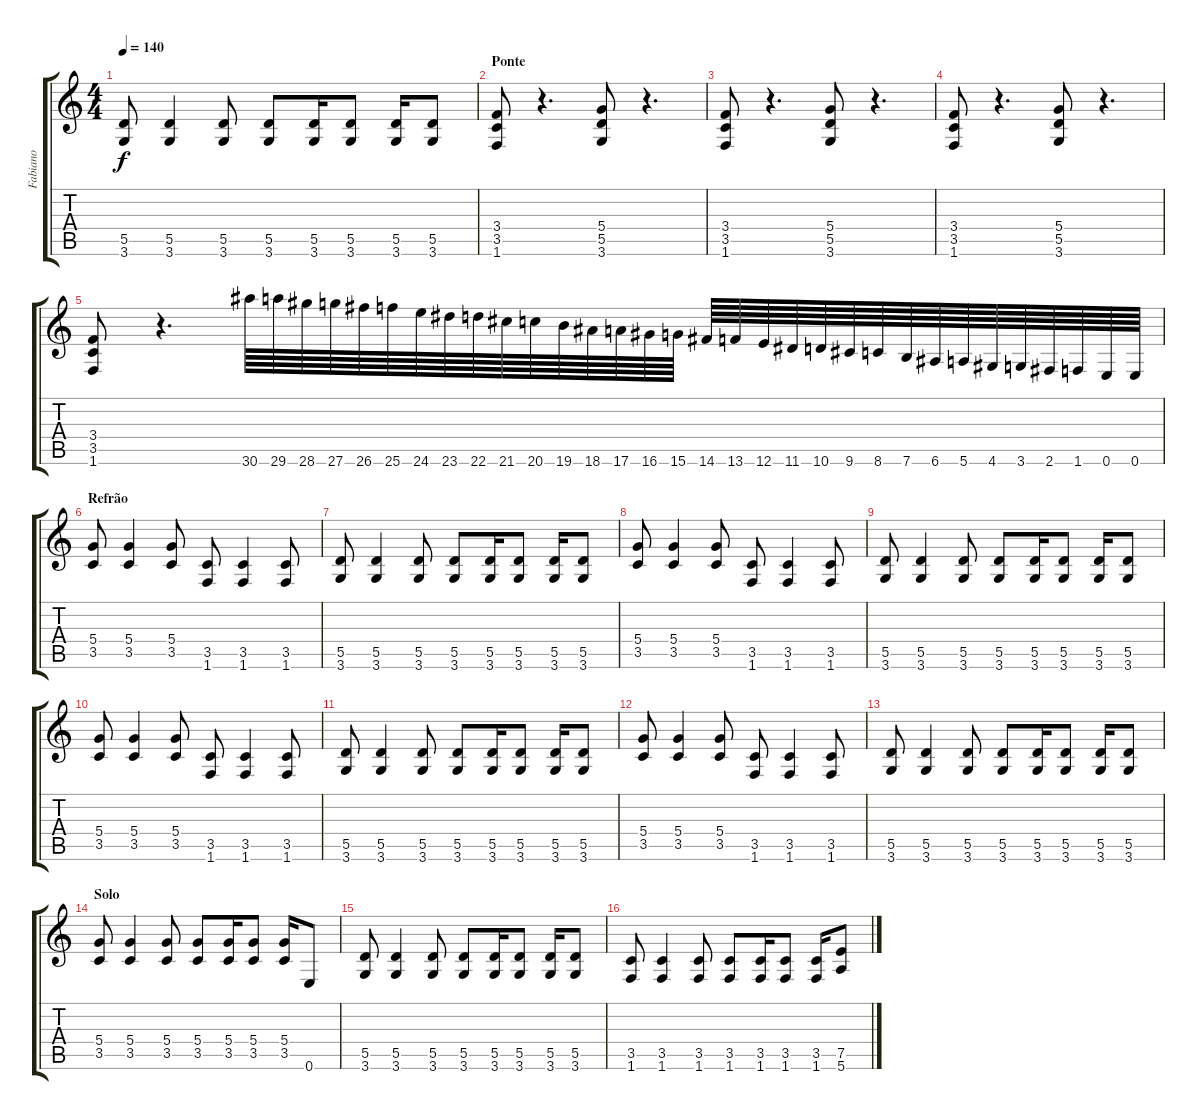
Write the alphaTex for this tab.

\track ("Fabiano" "Fabiano") {instrument distortionguitar}
\staff {score tabs}
\tuning (E4 B3 G3 D3 A2 E2) {hide}
\ts (4 4)
\tempo 140
\clef g2
\ks c
(5.5 3.6).8{dy f} (5.5 3.6).4 (5.5 3.6).8 (5.5 3.6).8 (5.5 3.6).16 (5.5 3.6).8 (5.5 3.6).16 (5.5 3.6).8 |
\section ("" "Ponte")
(3.4 3.5 1.6).8 r.4{d} (5.4 5.5 3.6).8 r.4{d} |
(3.4 3.5 1.6).8 r.4{d} (5.4 5.5 3.6).8 r.4{d} |
(3.4 3.5 1.6).8 r.4{d} (5.4 5.5 3.6).8 r.4{d} |
(3.4 3.5 1.6).8 r.4{d} 30.6.64{volume 16 instrument guitarfretnoise} 29.6.64 28.6.64 27.6.64 26.6.64 25.6.64 24.6.64 23.6.64 22.6.64 21.6.64 20.6.64 19.6.64 18.6.64 17.6.64 16.6.64 15.6.64 14.6.64 13.6.64 12.6.64 11.6.64 10.6.64 9.6.64 8.6.64 7.6.64 6.6.64 5.6.64 4.6.64 3.6.64 2.6.64 1.6.64 0.6.64 0.6.64 |
\section ("" "Refrão")
(5.4 3.5).8{instrument distortionguitar} (5.4 3.5).4 (5.4 3.5).8 (3.5 1.6).8 (3.5 1.6).4 (3.5 1.6).8 |
(5.5 3.6).8 (5.5 3.6).4 (5.5 3.6).8 (5.5 3.6).8 (5.5 3.6).16 (5.5 3.6).8 (5.5 3.6).16 (5.5 3.6).8 |
(5.4 3.5).8 (5.4 3.5).4 (5.4 3.5).8 (3.5 1.6).8 (3.5 1.6).4 (3.5 1.6).8 |
(5.5 3.6).8 (5.5 3.6).4 (5.5 3.6).8 (5.5 3.6).8 (5.5 3.6).16 (5.5 3.6).8 (5.5 3.6).16 (5.5 3.6).8 |
(5.4 3.5).8 (5.4 3.5).4 (5.4 3.5).8 (3.5 1.6).8 (3.5 1.6).4 (3.5 1.6).8 |
(5.5 3.6).8 (5.5 3.6).4 (5.5 3.6).8 (5.5 3.6).8 (5.5 3.6).16 (5.5 3.6).8 (5.5 3.6).16 (5.5 3.6).8 |
(5.4 3.5).8 (5.4 3.5).4 (5.4 3.5).8 (3.5 1.6).8 (3.5 1.6).4 (3.5 1.6).8 |
(5.5 3.6).8 (5.5 3.6).4 (5.5 3.6).8 (5.5 3.6).8 (5.5 3.6).16 (5.5 3.6).8 (5.5 3.6).16 (5.5 3.6).8 |
\section ("" "Solo")
(5.4 3.5).8 (5.4 3.5).4 (5.4 3.5).8 (5.4 3.5).8 (5.4 3.5).16 (5.4 3.5).8 (5.4 3.5).16 0.6.8 |
(5.5 3.6).8 (5.5 3.6).4 (5.5 3.6).8 (5.5 3.6).8 (5.5 3.6).16 (5.5 3.6).8 (5.5 3.6).16 (5.5 3.6).8 |
(3.5 1.6).8 (3.5 1.6).4 (3.5 1.6).8 (3.5 1.6).8 (3.5 1.6).16 (3.5 1.6).8 (3.5 1.6).16 (7.5 5.6).8
